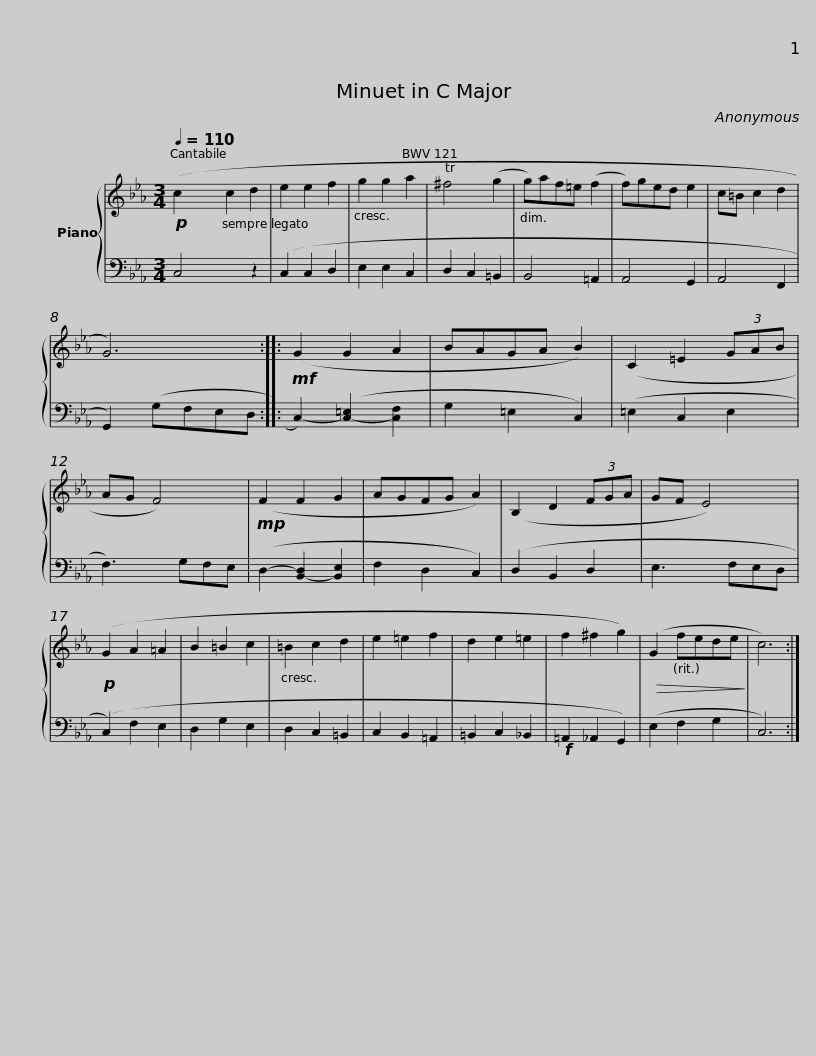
X:1
%%score { 1 | 2 }
L:1/8
Q:1/4=110
M:3/4
I:linebreak $
K:Eb
V:1 treble
V:2 bass
V:1
!p! (c2 c2 d2 | e2 e2 f2 | g2 g2 a2 |$ T^f4 (g2 | g)af=e (f2 | %5
 f)ged e2 |$ c=B c2 d2 | G6) ::!mf! (G2 G2 A2 |$ BAGA B2) | %10
 (C2 =E2 (3GAB | AG F4) |$!mp! (F2 F2 G2 | AGFG A2) | (B,2 D2 (3FGA |$ %15
 GF E4) |!p! (G2 A2 =A2 | B2 =B2 c2 |$ =B2 c2 d2 | e2 =e2 f2 | %20
 d2 e2 =e2 |$ f2 ^f2 g2) |!>(! (G2 fede!>)! | c6) :| %24
V:2
 C,4 z2 | (C,2 C,2 D,2 | E,2 E,2 C,2 |$ D,2 C,2 =B,,2 | B,,4 =A,,2 | %5
 A,,4 G,,2 |$ A,,4 F,,2 | G,,2) (G,F,E,D, :: C,2-) ([C,-=E,]2 [C,F,]2 |$ G,2 =E,2 C,2) | %10
 (=E,2 C,2 E,2 | F,3) G,F,E, |$ (D,2- [B,,-D,]2 [B,,E,]2 | F,2 D,2 C,2) | (D,2 B,,2 D,2 |$ %15
 E,3 F,E,D, | (C,2) F,2 E,2 | D,2 G,2 E,2 |$ D,2 C,2 =B,,2 | C,2 B,,2 =A,,2 | %20
 =B,,2 C,2 _B,,2 |$!f! =A,,2 _A,,2 G,,2) | (E,2 F,2 G,2 | C,6) :| %24
